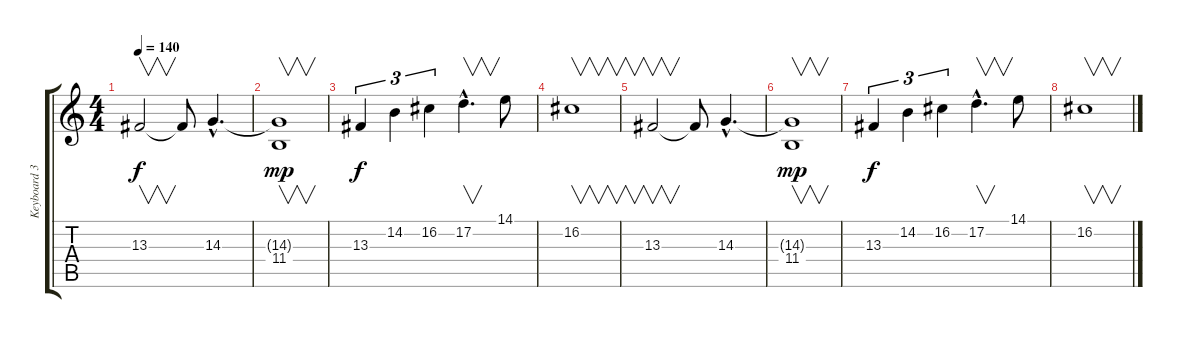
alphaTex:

\track ("Keyboard 3" "Keyboard 3") {instrument pad4choir}
\staff {score tabs}
\tuning (D4 A3 F3 C3 G2 D2) {hide}
\ts (4 4)
\tempo 140
\clef g2
\ks c
13.3.2{v dy f} 13.3{t}.8 14.3{hac}.4{d} |
(14.3{t} 11.4).1{v dy mp volume 5} |
13.3.4{tu (3 2) dy f volume 13} 14.2.4{tu (3 2)} 16.2.4{tu (3 2)} 17.2{hac}.4{v d} 14.1.8 |
16.2.1{v} |
13.3.2{v} 13.3{t}.8 14.3{hac}.4{d} |
(14.3{t} 11.4).1{v dy mp volume 4} |
13.3.4{tu (3 2) dy f volume 13} 14.2.4{tu (3 2)} 16.2.4{tu (3 2)} 17.2{hac}.4{v d} 14.1.8 |
16.2.1{v}
